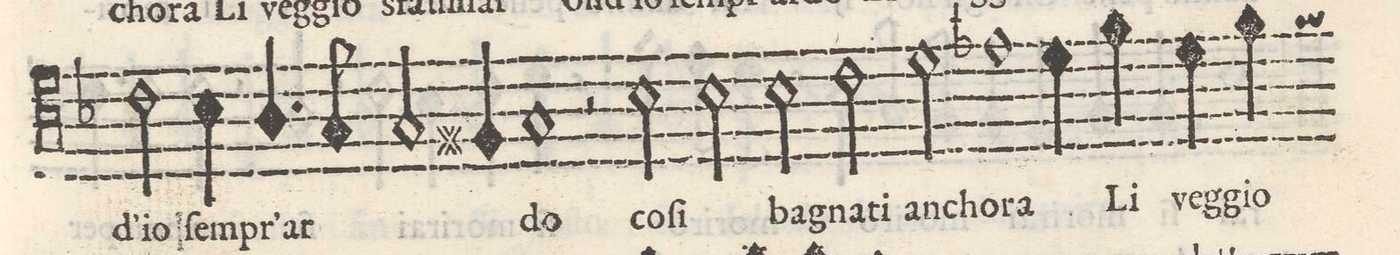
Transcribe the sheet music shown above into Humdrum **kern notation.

**kern	**text
*I"TENORE	*
*clefC4	*
*k[b-]	*
*met(C)	*
*M2/1	*
2c\	d'io
4B-\	ſem-
4.A/	-pr'ar-
=38-	=38-
8G/	.
2G/	.
4F#X/	.
1G	-do
=39-	=39-
2r	.
2B-\	co-
2B-\	-ſi
2B-\	ba-
=40-	=40-
2c\	-gna-
2d\	ti an-
1e-X	-cho-
=41-	=41-
4d\	-ra
4f\	Li
4d\	veg-
4f\	-gio
*-	*-
